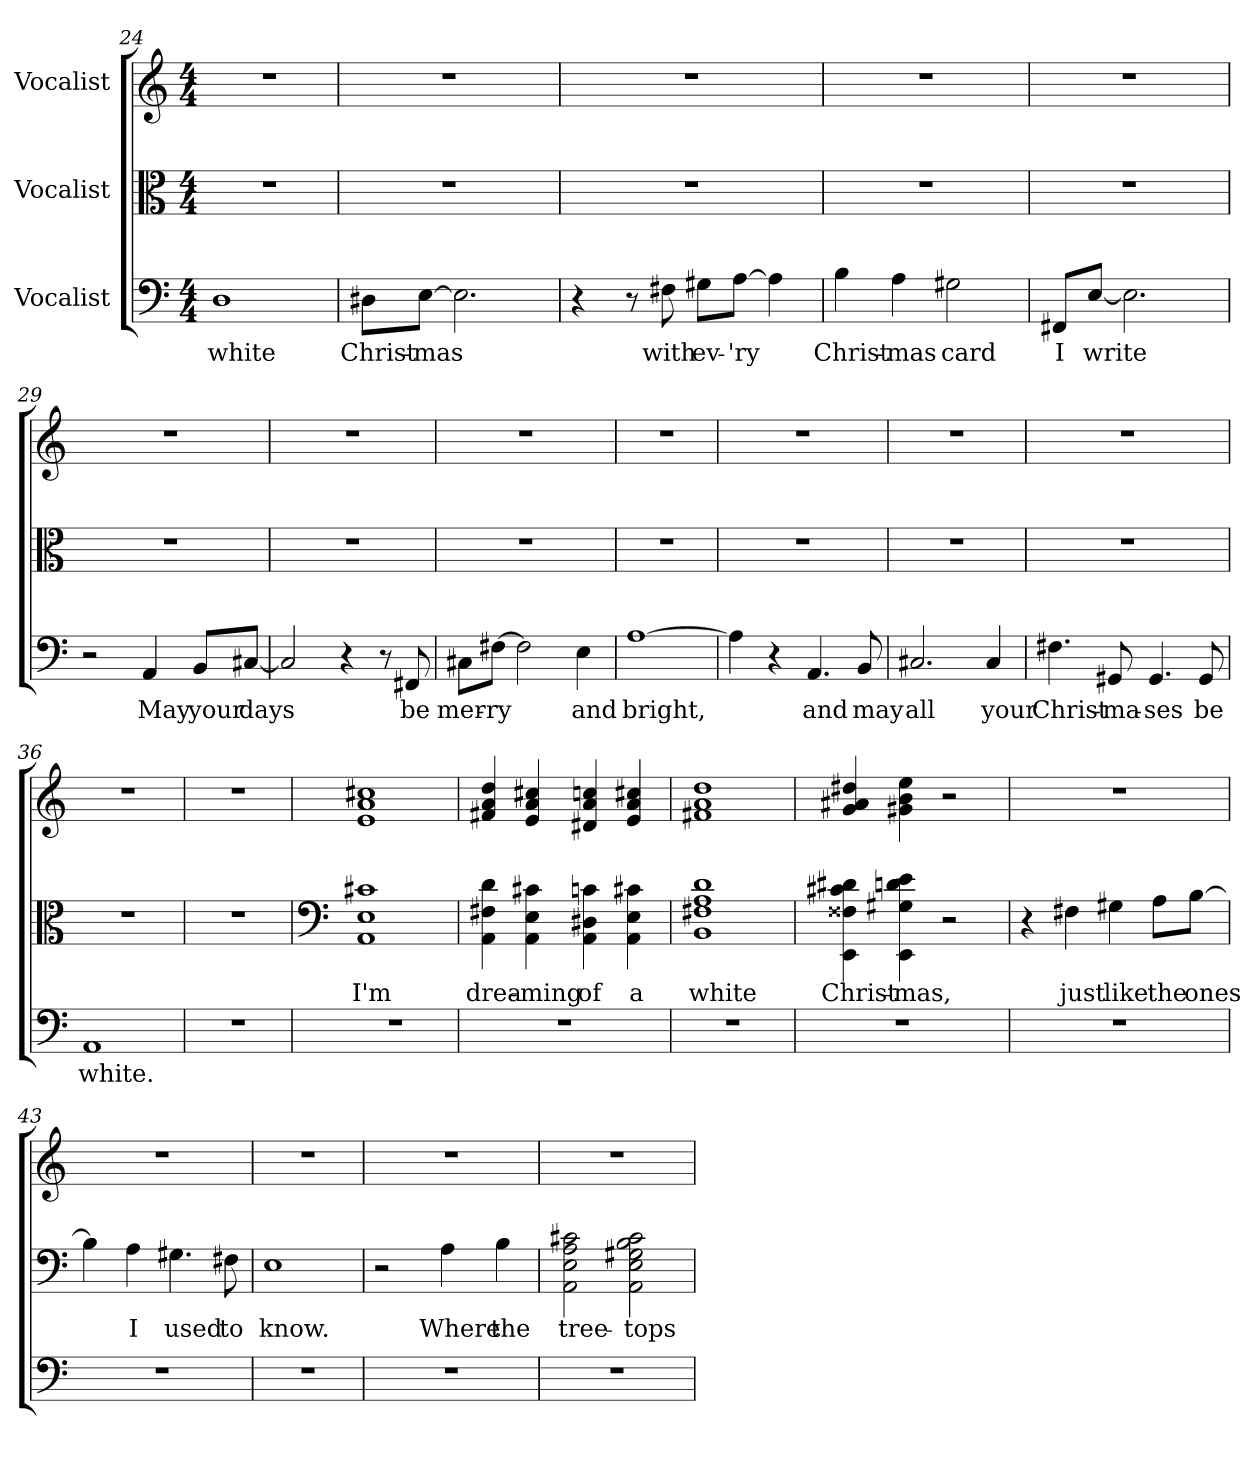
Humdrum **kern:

**kern	**text	**kern	**text	**kern	**text
*part3	*part3	*part2	*part2	*part1	*part1
*staff3	*staff3	*staff2	*staff2	*staff1	*staff1
*I"Vocalist	*	*I"Vocalist	*	*I"Vocalist	*
*clefF4	*	*clefC3	*	*clefG2	*
*M4/4	*	*M4/4	*	*M4/4	*
=24	=24	=24	=24	=24	=24
1D	white	1r	.	1r	.
=25	=25	=25	=25	=25	=25
8D#X\L	Christ-	1r	.	1r	.
[8E\J	-mas	.	.	.	.
2.E]	_	.	.	.	.
=26	=26	=26	=26	=26	=26
4r	.	1r	.	1r	.
8r	.	.	.	.	.
8F#X	with	.	.	.	.
8G#X\L	ev-	.	.	.	.
[8A\J	-'ry	.	.	.	.
4A]	_	.	.	.	.
=27	=27	=27	=27	=27	=27
4B	Christ-	1r	.	1r	.
4A	-mas	.	.	.	.
2G#X	card	.	.	.	.
=28	=28	=28	=28	=28	=28
8FF#X/L	I	1r	.	1r	.
[8E/J	write	.	.	.	.
2.E]	_	.	.	.	.
=29	=29	=29	=29	=29	=29
2r	.	1r	.	1r	.
4AA	May	.	.	.	.
8BB/L	your	.	.	.	.
[8C#X/J	days	.	.	.	.
=30	=30	=30	=30	=30	=30
2C#]	_	1r	.	1r	.
4r	.	.	.	.	.
8r	.	.	.	.	.
8FF#X	be	.	.	.	.
=31	=31	=31	=31	=31	=31
8C#X\L	mer-	1r	.	1r	.
[8F#X\J	-ry	.	.	.	.
2F#]	_	.	.	.	.
4E	and	.	.	.	.
=32	=32	=32	=32	=32	=32
[1A	bright,	1r	.	1r	.
=33	=33	=33	=33	=33	=33
4A]	_	1r	.	1r	.
4r	.	.	.	.	.
4.AA	and	.	.	.	.
8BB	may	.	.	.	.
=34	=34	=34	=34	=34	=34
2.C#X	all	1r	.	1r	.
4C#	your	.	.	.	.
=35	=35	=35	=35	=35	=35
4.F#X	Christ-	1r	.	1r	.
8GG#X	-ma-	.	.	.	.
4.GG#	-ses	.	.	.	.
8GG#	be	.	.	.	.
=36	=36	=36	=36	=36	=36
1AA	white.	1r	.	1r	.
=37	=37	=37	=37	=37	=37
1r	.	1r	.	1r	.
=38	=38	=38	=38	=38	=38
*	*	*clefF4	*	*	*
1r	.	1AA 1E 1c#X	I'm	1e 1a 1cc#X	_
=39	=39	=39	=39	=39	=39
1r	.	4AA 4F#X 4d	drea-	4f#X 4a 4dd	_
.	.	4AA 4E 4c#X	-ming	4e 4a 4cc#X	_
.	.	4AA 4D#X 4cn	of	4d#X 4a 4ccn	_
.	.	4AA 4E 4c#X	a	4e 4a 4cc#X	_
=40	=40	=40	=40	=40	=40
1r	.	1BB 1F#X 1A 1d	white	1f#X 1a 1dd	_
=41	=41	=41	=41	=41	=41
1r	.	4EE 4F##X 4c#X 4d#X	Christ-	4g 4a#X 4dd#X	_
.	.	4EE 4G#X 4dn 4e	-mas,	4g#X 4b 4ee	_
.	.	2r	.	2r	.
=42	=42	=42	=42	=42	=42
1r	.	4r	.	1r	.
.	.	4F#X	just	.	.
.	.	4G#X	like	.	.
.	.	8A\L	the	.	.
.	.	[8B\J	ones	.	.
=43	=43	=43	=43	=43	=43
1r	.	4B]	_	1r	.
.	.	4A	I	.	.
.	.	4.G#X	used	.	.
.	.	8F#X	to	.	.
=44	=44	=44	=44	=44	=44
1r	.	1E	know.	1r	.
=45	=45	=45	=45	=45	=45
1r	.	2r	.	1r	.
.	.	4A	Where	.	.
.	.	4B	the	.	.
=46	=46	=46	=46	=46	=46
1r	.	2AA 2E 2A 2c#X	tree-	1r	.
.	.	2AA 2E 2G#X 2B 2c#	-tops	.	.
=	=	=	=	=	=
*-	*-	*-	*-	*-	*-
